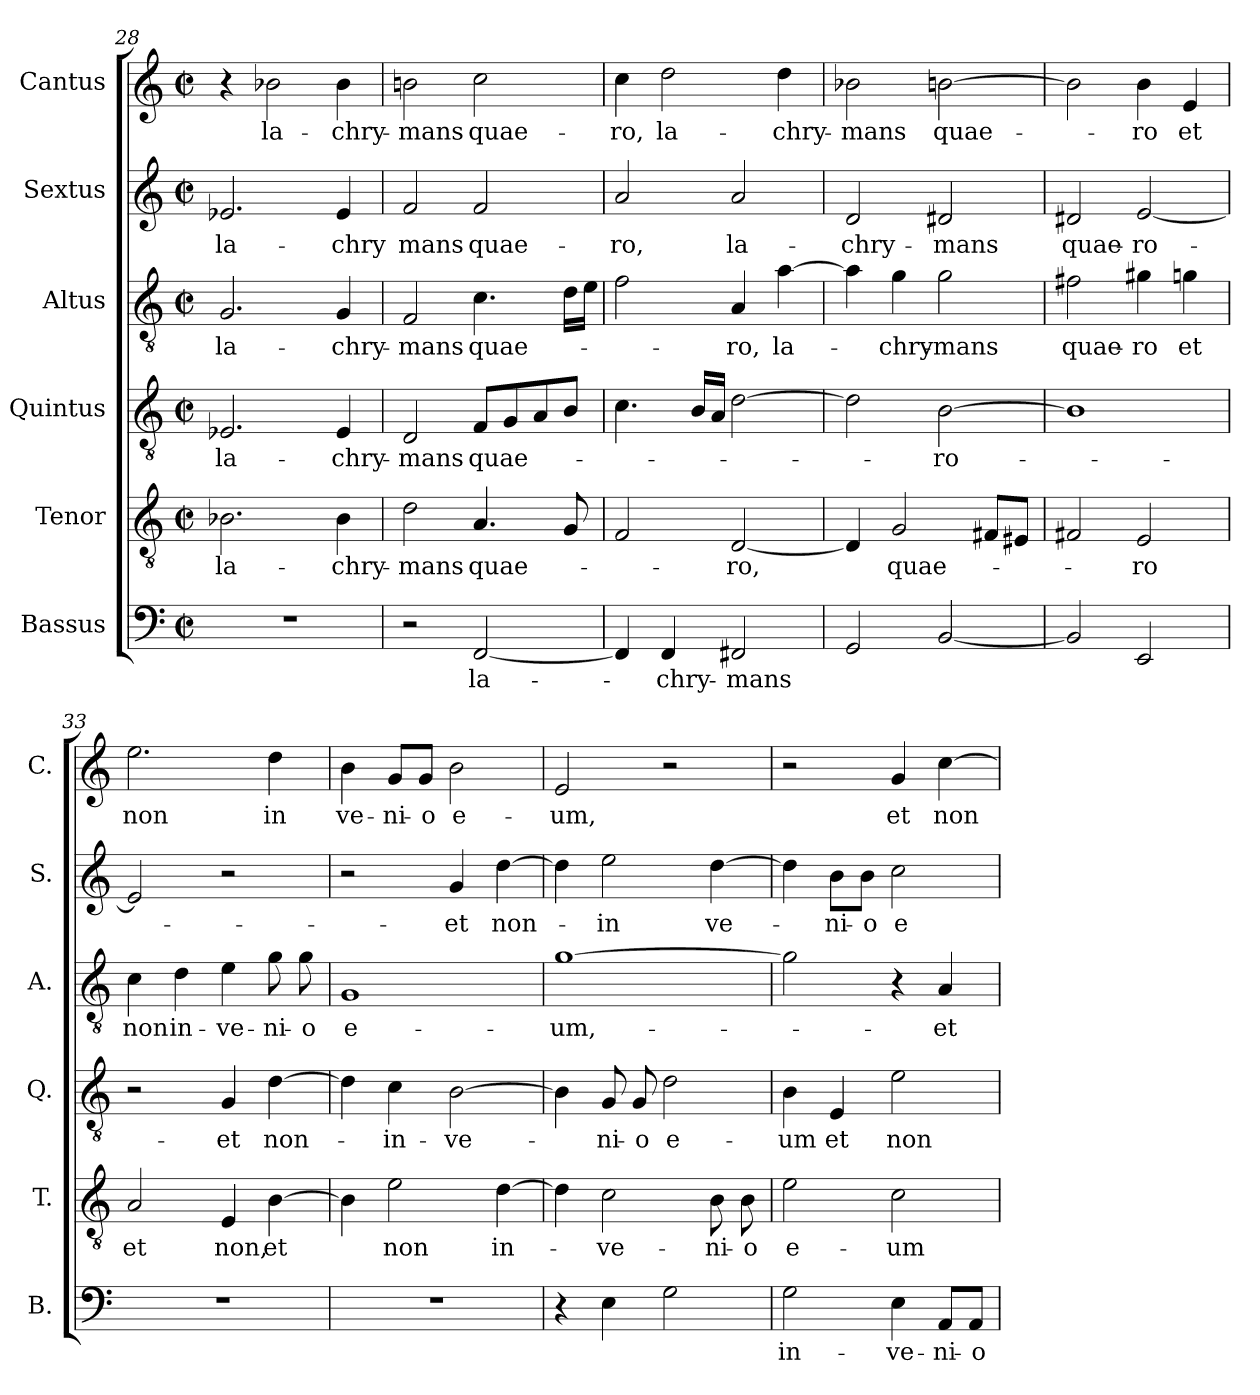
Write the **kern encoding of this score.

**kern	**text	**kern	**text	**kern	**text	**kern	**text	**kern	**text	**kern	**text
*part6	*part6	*part5	*part5	*part4	*part4	*part3	*part3	*part2	*part2	*part1	*part1
*staff6	*staff6	*staff5	*staff5	*staff4	*staff4	*staff3	*staff3	*staff2	*staff2	*staff1	*staff1
*I"Bassus	*	*I"Tenor	*	*I"Quintus	*	*I"Altus	*	*I"Sextus	*	*I"Cantus	*
*I'B.	*	*I'T.	*	*I'Q.	*	*I'A.	*	*I'S.	*	*I'C.	*
*clefF4	*	*clefGv2	*	*clefGv2	*	*clefGv2	*	*clefG2	*	*clefG2	*
*M2/2	*	*M2/2	*	*M2/2	*	*M2/2	*	*M2/2	*	*M2/2	*
*met(c|)	*	*met(c|)	*	*met(c|)	*	*met(c|)	*	*met(c|)	*	*met(c|)	*
=28	=28	=28	=28	=28	=28	=28	=28	=28	=28	=28	=28
!	!	!	!LO:LY:b:cj	!	!LO:LY:b:cj	!	!LO:LY:b:cj	!	!LO:LY:b:cj	!	!
1r	.	2.B-X\	la-	2.E-X/	la-	2.G/	la-	2.e-X/	la-	4r	.
!	!	!	!	!	!	!	!	!	!	!	!LO:LY:b:cj
.	.	.	.	.	.	.	.	.	.	2b-X\	la-
!	!	!	!LO:LY:b:cj	!	!LO:LY:b:cj	!	!LO:LY:b:cj	!	!LO:LY:b:cj	!	!LO:LY:b:cj
.	.	4B-\	-chry-	4E-/	-chry-	4G/	-chry-	4e-/	-chry	4b-\	-chry-
=29	=29	=29	=29	=29	=29	=29	=29	=29	=29	=29	=29
!	!	!	!LO:LY:b:cj	!	!LO:LY:b:cj	!	!LO:LY:b:cj	!	!LO:LY:b:cj	!	!LO:LY:b:cj
2r	.	2d\	-mans	2D/	-mans	2F/	-mans	2f/	mans	2bn\	-mans
!	!LO:LY:b:cj	!	!LO:LY:b:cj	!	!LO:LY:b:cj	!	!LO:LY:b:cj	!	!LO:LY:b:cj	!	!LO:LY:b:cj
[<2FF/	la-	4.A/	quae-	8F/L	quae-	4.c\	quae-	2f/	quae-	2cc\	quae-
.	.	.	.	8G/	.	.	.	.	.	.	.
.	.	.	.	8A/	.	.	.	.	.	.	.
.	.	8G/	.	8B/J	.	16d\L	.	.	.	.	.
.	.	.	.	.	.	16e\J	.	.	.	.	.
=30	=30	=30	=30	=30	=30	=30	=30	=30	=30	=30	=30
!	!	!	!	!	!	!	!	!	!LO:LY:b:cj	!	!LO:LY:b:cj
4FF/]	.	2F/	.	4.c\	.	2f\	.	2a/	-ro,	4cc\	-ro,
!	!LO:LY:b:cj	!	!	!	!	!	!	!	!	!	!LO:LY:b:cj
4FF/	-chry-	.	.	.	.	.	.	.	.	2dd\	la-
.	.	.	.	16B/L	.	.	.	.	.	.	.
.	.	.	.	16A/J	.	.	.	.	.	.	.
!	!LO:LY:b:cj	!	!LO:LY:b:cj	!	!	!	!LO:LY:b:cj	!	!LO:LY:b:cj	!	!
2FF#X/	-mans	[>2D/	-ro,	[<2d\	.	4A/	-ro,	2a/	la-	.	.
!	!	!	!	!	!	!	!LO:LY:b:cj	!	!	!	!LO:LY:b:cj
.	.	.	.	.	.	[<4a\	la-	.	.	4dd\	-chry-
!!LO:LB:g=z
=31	=31	=31	=31	=31	=31	=31	=31	=31	=31	=31	=31
!	!	!	!	!	!	!	!	!	!LO:LY:b:cj	!	!LO:LY:b:cj
2GG/	.	4D/]	.	2d\]	.	4a\]	.	2d/	-chry-	2b-X\	-mans
!	!	!	!LO:LY:b:cj	!	!	!	!LO:LY:b:cj	!	!	!	!
.	.	2G/	quae-	.	.	4g\	-chry-	.	.	.	.
!	!	!	!	!	!LO:LY:b:cj	!	!LO:LY:b:cj	!	!LO:LY:b:cj	!	!LO:LY:b:cj
[<2BB/	.	.	.	[>2B\	-ro-	2g\	-mans	2d#X/	-mans	[>2bn\	quae-
.	.	8F#X/L	.	.	.	.	.	.	.	.	.
.	.	8E#X/J	.	.	.	.	.	.	.	.	.
=32	=32	=32	=32	=32	=32	=32	=32	=32	=32	=32	=32
!	!	!	!	!	!	!	!LO:LY:b:cj	!	!LO:LY:b:cj	!	!
2BB/]	.	2F#X/	.	1B]	.	2f#X\	quae-	2d#X/	quae-	2b\]	.
!	!	!	!LO:LY:b:cj	!	!	!	!LO:LY:b:cj	!	!LO:LY:b:cj	!	!LO:LY:b:cj
2EE/	.	2E/	-ro	.	.	4g#X\	-ro	[<2e/	-ro-	4b\	-ro
!	!	!	!	!	!	!	!LO:LY:b:cj	!	!	!	!LO:LY:b:cj
.	.	.	.	.	.	4gn\	et	.	.	4e/	et
=33	=33	=33	=33	=33	=33	=33	=33	=33	=33	=33	=33
!	!	!	!LO:LY:b:cj	!	!	!	!LO:LY:b:cj	!	!	!	!LO:LY:b:cj
1r	.	2A/	et	2r	.	4c\	non	2e/]	.	2.ee\	non
!	!	!	!	!	!	!	!LO:LY:b:cj	!	!	!	!
.	.	.	.	.	.	4d\	in-	.	.	.	.
!	!	!	!LO:LY:b:cj	!	!LO:LY:b:cj	!	!LO:LY:b:cj	!	!	!	!
.	.	4E/	non,	4G/	-et	4e\	-ve-	2r	.	.	.
!	!	!	!LO:LY:b:cj	!	!LO:LY:b:cj	!	!LO:LY:b:cj	!	!	!	!LO:LY:b:cj
.	.	[>4B\	et	[>4d\	non-	8g\	-ni-	.	.	4dd\	in
!	!	!	!	!	!	!	!LO:LY:b:cj	!	!	!	!
.	.	.	.	.	.	8g\	-o	.	.	.	.
=34	=34	=34	=34	=34	=34	=34	=34	=34	=34	=34	=34
!	!	!	!	!	!	!	!LO:LY:b:rj	!	!	!	!LO:LY:b:cj
1r	.	4B\]	.	4d\]	.	1G	e-	2r	.	4b\	ve-
!	!	!	!LO:LY:b:cj	!	!LO:LY:b:cj	!	!	!	!	!	!LO:LY:b:cj
.	.	2e\	non	4c\	-in-	.	.	.	.	8g/L	-ni-
!	!	!	!	!	!	!	!	!	!	!	!LO:LY:b:cj
.	.	.	.	.	.	.	.	.	.	8g/J	-o
!	!	!	!	!	!LO:LY:b:cj	!	!	!	!LO:LY:b:cj	!	!LO:LY:b:cj
.	.	.	.	[>2B\	-ve-	.	.	4g/	-et	2b\	e-
!	!	!	!LO:LY:b:cj	!	!	!	!	!	!LO:LY:b:cj	!	!
.	.	[>4d\	in-	.	.	.	.	[>4dd\	non-	.	.
=35	=35	=35	=35	=35	=35	=35	=35	=35	=35	=35	=35
!	!	!	!	!	!	!	!LO:LY:b:cj	!	!	!	!LO:LY:b:cj
4r	.	4d\]	.	4B\]	.	[<1g	-um,-	4dd\]	.	2e/	-um,
!	!	!	!LO:LY:b:cj	!	!LO:LY:b:cj	!	!	!	!LO:LY:b:cj	!	!
4E\	.	2c\	-ve-	8G/	-ni-	.	.	2ee\	-in	.	.
!	!	!	!	!	!LO:LY:b:cj	!	!	!	!	!	!
.	.	.	.	8G/	-o	.	.	.	.	.	.
!	!	!	!	!	!LO:LY:b:cj	!	!	!	!	!	!
2G\	.	.	.	2d\	e-	.	.	.	.	2r	.
!	!	!	!LO:LY:b:cj	!	!	!	!	!	!LO:LY:b:cj	!	!
.	.	8B\	-ni-	.	.	.	.	[<4dd\	ve-	.	.
!	!	!	!LO:LY:b:cj	!	!	!	!	!	!	!	!
.	.	8B\	-o	.	.	.	.	.	.	.	.
!!LO:PB:g=z
=36	=36	=36	=36	=36	=36	=36	=36	=36	=36	=36	=36
!	!LO:LY:b:cj	!	!LO:LY:b:cj	!	!LO:LY:b:cj	!	!	!	!	!	!
2G\	in-	2e\	e-	4B\	-um	2g\]	.	4dd\]	.	2r	.
!	!	!	!	!	!LO:LY:b:cj	!	!	!	!LO:LY:b:cj	!	!
.	.	.	.	4E/	et	.	.	8b\L	-ni-	.	.
!	!	!	!	!	!	!	!	!	!LO:LY:b:cj	!	!
.	.	.	.	.	.	.	.	8b\J	-o	.	.
!	!LO:LY:b:cj	!	!LO:LY:b:cj	!	!LO:LY:b:cj	!	!	!	!LO:LY:b:cj	!	!LO:LY:b:cj
4E\	-ve-	2c\	-um	2e\	non	4r	.	2cc\	e-	4g/	et
!	!LO:LY:b:cj	!	!	!	!	!	!LO:LY:b:cj	!	!	!	!LO:LY:b:cj
8AA/L	-ni-	.	.	.	.	4A/	-et	.	.	[>4cc\	non-
!	!LO:LY:b:cj	!	!	!	!	!	!	!	!	!	!
8AA/J	-o	.	.	.	.	.	.	.	.	.	.
=	=	=	=	=	=	=	=	=	=	=	=
*-	*-	*-	*-	*-	*-	*-	*-	*-	*-	*-	*-
